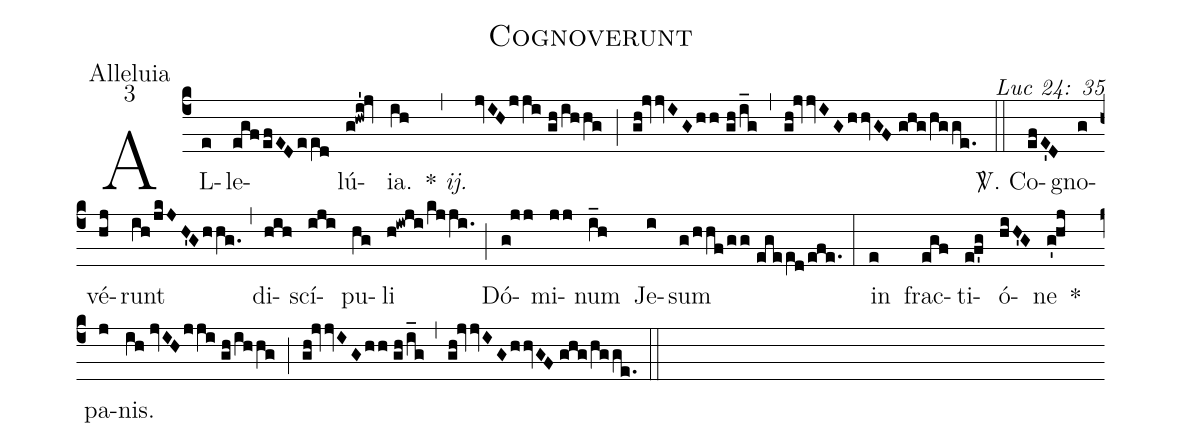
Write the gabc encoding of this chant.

name: Cognoverunt;
office-part: Alleluia;
mode: 3;
commentary: Luc 24: 35;
%%
(c4) AL(e)le(egfefEDee[ll:1]d)lú(g!hwi'!jv)ia.(ih) {*}~<i>ij.</i>(,) (jvIHjji//gh/ihhg) (;) (gh!jvvIGhh//gh/i_g) (,) (gh!jvvIGhhvGF//ghg/hgge.) (::)
<sp>V/</sp>. Co(efE'D)gno(g)vé(hj)runt(ih/jkJH'Ghhg.) (,) di(hih)scí(iji)pu(hg)li(h!iwji/kjji.) (;) Dó(g!jj)mi(jj)num(i_h) Je(i)sum(g/hhf/gg//egee[ll:1]d/efe.) (:)
in(e) frac(egf)ti(ef'g)ó(hiH'G)ne(g'hj) *() pa(j)nis.(ih//jvIHjji//gh/ihhg) (;) (gh!jvvIGhh//gh/i_g) (,) (gh!jvvIGhhvGF//ghg/hgge.) (::)
